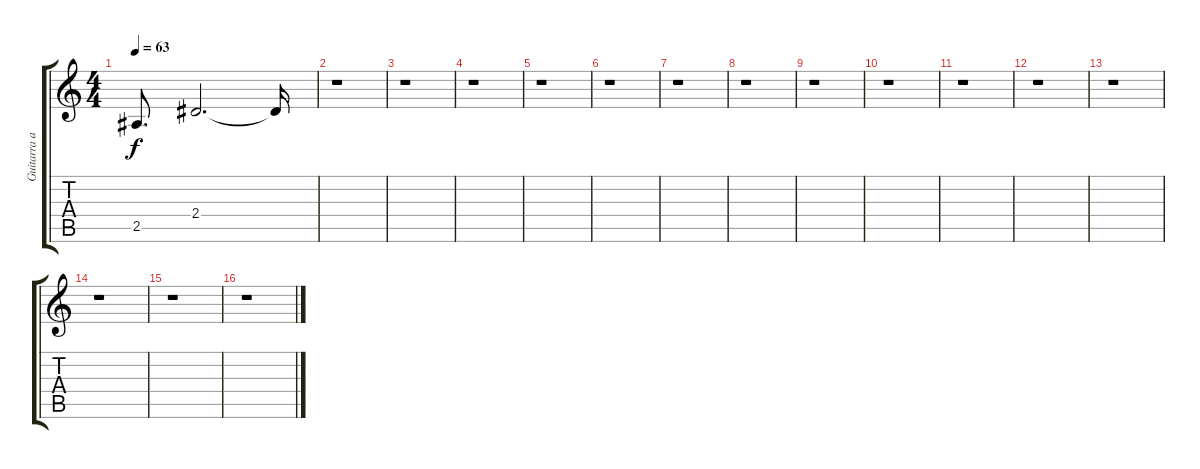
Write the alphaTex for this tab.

\track ("Guitarra adicional" "Guitarra a") {instrument electricguitarclean}
\staff {score tabs}
\tuning (Eb4 Bb3 Gb3 Db3 Ab2 Eb2) {hide}
\ts (4 4)
\tempo 63
\clef g2
\ks c
2.5.8{d dy f} 2.4.2{d} 2.4{t}.16 |
r.1 |
r.1 |
r.1 |
r.1 |
r.1 |
r.1 |
r.1 |
r.1 |
r.1 |
r.1 |
r.1 |
r.1 |
r.1 |
r.1 |
r.1
